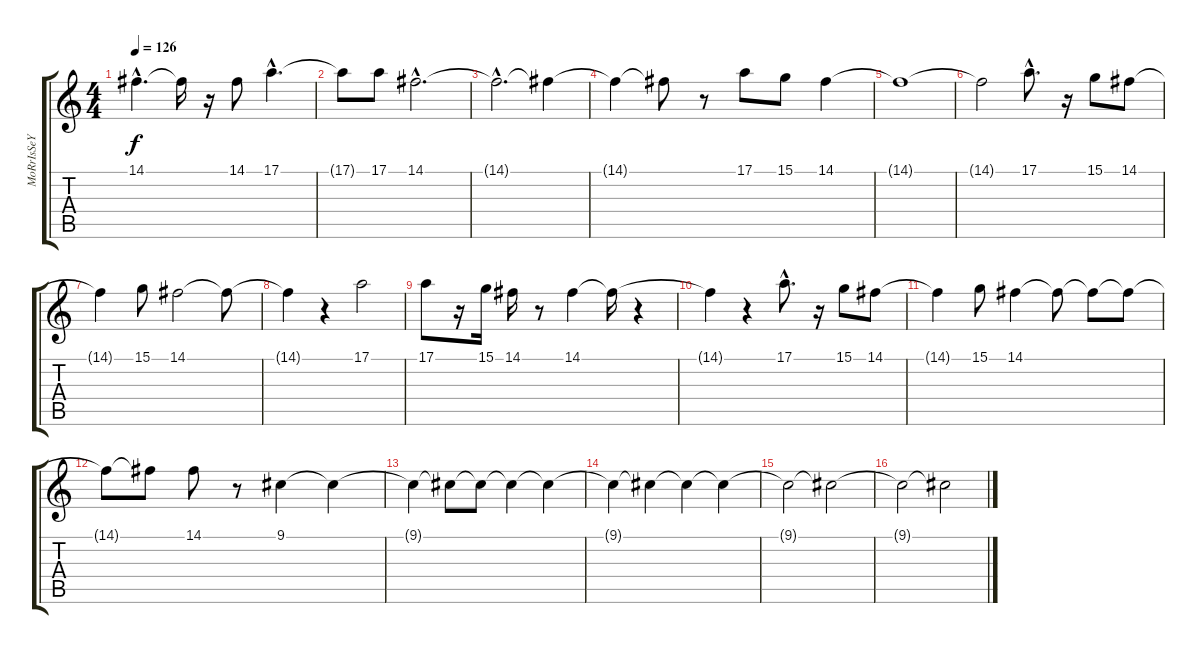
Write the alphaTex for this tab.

\track ("MoRrIsSeY" "MoRrIsSeY") {instrument flute}
\staff {score tabs}
\tuning (E4 B3 G3 D3 A2 E2) {hide}
\ts (4 4)
\tempo 126
\clef g2
\ks c
14.1{hac t}.4{d dy f} 14.1{t}.16 r.16 14.1.8{volume 12} 17.1{hac}.4{d volume 9} |
17.1{t}.8 17.1.8{volume 14} 14.1{hac}.2{d volume 11} |
14.1{hac t}.2{d volume 5} 14.1{t}.4 |
14.1{t}.4{volume 11} 14.1{t}.8 r.8{volume 13} 17.1.8 15.1.8{volume 7} 14.1.4{volume 12} |
14.1{t}.1{volume 5} |
14.1{t}.2{volume 10} 17.1{hac}.8{d volume 11} r.16 15.1.8{volume 10} 14.1.8{volume 11} |
14.1{t}.4 15.1.8 14.1.2{volume 10} 14.1{t}.8 |
14.1{t}.4 r.4 17.1.2 |
17.1.8{volume 11} r.16 15.1.16{volume 10} 14.1.16{volume 11} r.8 14.1.4{volume 12} 14.1{t}.16 r.4{volume 9} |
14.1{t}.4 r.4 17.1{hac}.8{d volume 11} r.16 15.1.8{volume 10} 14.1.8{volume 11} |
14.1{t}.4 15.1.8{volume 11} 14.1.4{volume 12} 14.1{t}.8{volume 13} 14.1{t}.8 14.1{t}.8{volume 0} |
14.1{t}.8 14.1{t}.8 14.1.8{volume 4} r.8{volume 11} 9.1.4 9.1{t}.4{volume 13} |
9.1{t}.4{volume 12} 9.1{t}.8{volume 11} 9.1{t}.8{volume 10} 9.1{t}.4{volume 5} 9.1{t}.4 |
9.1{t}.4 9.1{t}.4 9.1{t}.4 9.1{t}.4 |
9.1{t}.2 9.1{t}.2{volume 0} |
9.1{t}.2 9.1{t}.2
